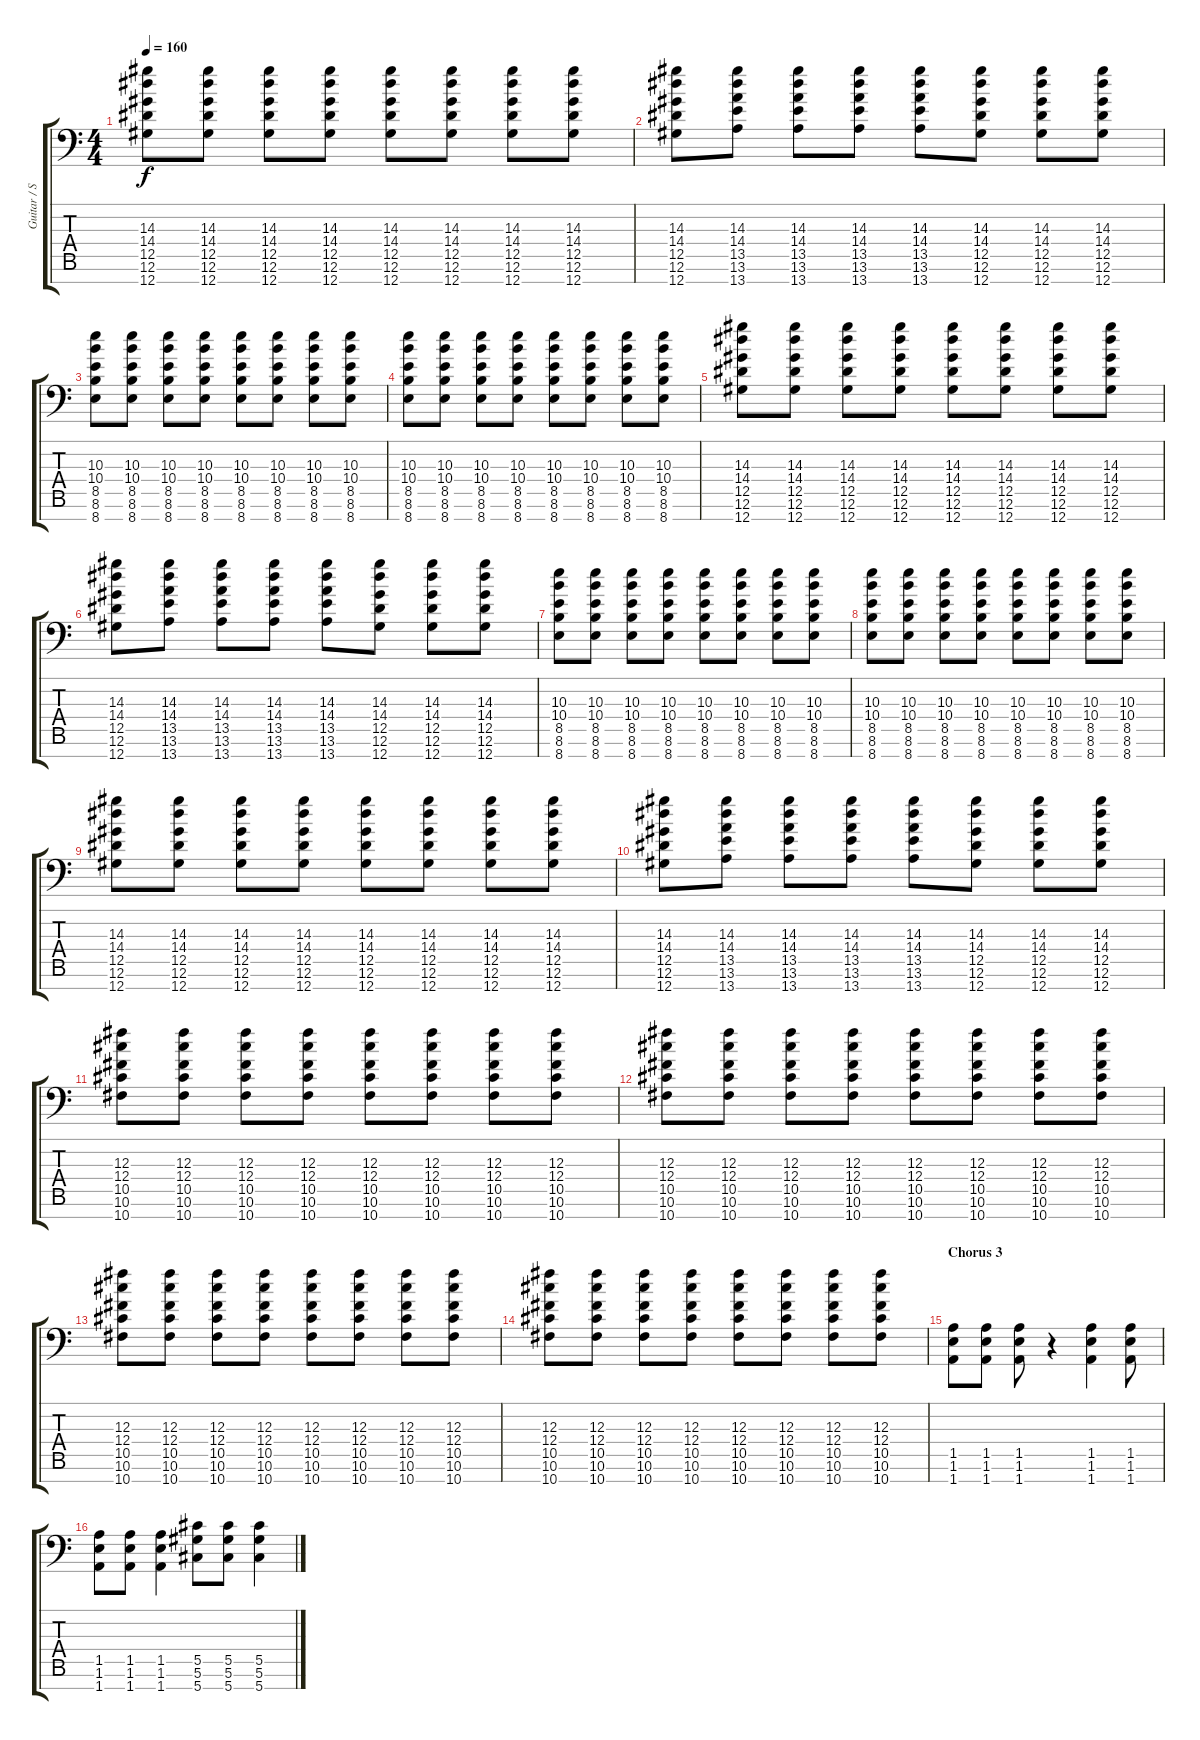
\track ("Guitar / Stephen Carpenter" "Guitar / S") {instrument overdrivenguitar}
\staff {score tabs}
\tuning (Eb4 Bb3 Gb3 Db3 Ab2 Eb2 Ab1) {hide}
\ts (4 4)
\tempo 160
\clef f4
\ks c
(14.3 14.4 12.5 12.6 12.7).8{dy f} (14.3 14.4 12.5 12.6 12.7).8 (14.3 14.4 12.5 12.6 12.7).8 (14.3 14.4 12.5 12.6 12.7).8 (14.3 14.4 12.5 12.6 12.7).8 (14.3 14.4 12.5 12.6 12.7).8 (14.3 14.4 12.5 12.6 12.7).8 (14.3 14.4 12.5 12.6 12.7).8 |
(14.3 14.4 12.5 12.6 12.7).8 (14.3 14.4 13.5 13.6 13.7).8 (14.3 14.4 13.5 13.6 13.7).8 (14.3 14.4 13.5 13.6 13.7).8 (14.3 14.4 13.5 13.6 13.7).8 (14.3 14.4 12.5 12.6 12.7).8 (14.3 14.4 12.5 12.6 12.7).8 (14.3 14.4 12.5 12.6 12.7).8 |
(10.3 10.4 8.5 8.6 8.7).8 (10.3 10.4 8.5 8.6 8.7).8 (10.3 10.4 8.5 8.6 8.7).8 (10.3 10.4 8.5 8.6 8.7).8 (10.3 10.4 8.5 8.6 8.7).8 (10.3 10.4 8.5 8.6 8.7).8 (10.3 10.4 8.5 8.6 8.7).8 (10.3 10.4 8.5 8.6 8.7).8 |
(10.3 10.4 8.5 8.6 8.7).8 (10.3 10.4 8.5 8.6 8.7).8 (10.3 10.4 8.5 8.6 8.7).8 (10.3 10.4 8.5 8.6 8.7).8 (10.3 10.4 8.5 8.6 8.7).8 (10.3 10.4 8.5 8.6 8.7).8 (10.3 10.4 8.5 8.6 8.7).8 (10.3 10.4 8.5 8.6 8.7).8 |
(14.3 14.4 12.5 12.6 12.7).8 (14.3 14.4 12.5 12.6 12.7).8 (14.3 14.4 12.5 12.6 12.7).8 (14.3 14.4 12.5 12.6 12.7).8 (14.3 14.4 12.5 12.6 12.7).8 (14.3 14.4 12.5 12.6 12.7).8 (14.3 14.4 12.5 12.6 12.7).8 (14.3 14.4 12.5 12.6 12.7).8 |
(14.3 14.4 12.5 12.6 12.7).8 (14.3 14.4 13.5 13.6 13.7).8 (14.3 14.4 13.5 13.6 13.7).8 (14.3 14.4 13.5 13.6 13.7).8 (14.3 14.4 13.5 13.6 13.7).8 (14.3 14.4 12.5 12.6 12.7).8 (14.3 14.4 12.5 12.6 12.7).8 (14.3 14.4 12.5 12.6 12.7).8 |
(10.3 10.4 8.5 8.6 8.7).8 (10.3 10.4 8.5 8.6 8.7).8 (10.3 10.4 8.5 8.6 8.7).8 (10.3 10.4 8.5 8.6 8.7).8 (10.3 10.4 8.5 8.6 8.7).8 (10.3 10.4 8.5 8.6 8.7).8 (10.3 10.4 8.5 8.6 8.7).8 (10.3 10.4 8.5 8.6 8.7).8 |
(10.3 10.4 8.5 8.6 8.7).8 (10.3 10.4 8.5 8.6 8.7).8 (10.3 10.4 8.5 8.6 8.7).8 (10.3 10.4 8.5 8.6 8.7).8 (10.3 10.4 8.5 8.6 8.7).8 (10.3 10.4 8.5 8.6 8.7).8 (10.3 10.4 8.5 8.6 8.7).8 (10.3 10.4 8.5 8.6 8.7).8 |
(14.3 14.4 12.5 12.6 12.7).8 (14.3 14.4 12.5 12.6 12.7).8 (14.3 14.4 12.5 12.6 12.7).8 (14.3 14.4 12.5 12.6 12.7).8 (14.3 14.4 12.5 12.6 12.7).8 (14.3 14.4 12.5 12.6 12.7).8 (14.3 14.4 12.5 12.6 12.7).8 (14.3 14.4 12.5 12.6 12.7).8 |
(14.3 14.4 12.5 12.6 12.7).8 (14.3 14.4 13.5 13.6 13.7).8 (14.3 14.4 13.5 13.6 13.7).8 (14.3 14.4 13.5 13.6 13.7).8 (14.3 14.4 13.5 13.6 13.7).8 (14.3 14.4 12.5 12.6 12.7).8 (14.3 14.4 12.5 12.6 12.7).8 (14.3 14.4 12.5 12.6 12.7).8 |
(12.3 12.4 10.5 10.6 10.7).8 (12.3 12.4 10.5 10.6 10.7).8 (12.3 12.4 10.5 10.6 10.7).8 (12.3 12.4 10.5 10.6 10.7).8 (12.3 12.4 10.5 10.6 10.7).8 (12.3 12.4 10.5 10.6 10.7).8 (12.3 12.4 10.5 10.6 10.7).8 (12.3 12.4 10.5 10.6 10.7).8 |
(12.3 12.4 10.5 10.6 10.7).8 (12.3 12.4 10.5 10.6 10.7).8 (12.3 12.4 10.5 10.6 10.7).8 (12.3 12.4 10.5 10.6 10.7).8 (12.3 12.4 10.5 10.6 10.7).8 (12.3 12.4 10.5 10.6 10.7).8 (12.3 12.4 10.5 10.6 10.7).8 (12.3 12.4 10.5 10.6 10.7).8 |
(12.3 12.4 10.5 10.6 10.7).8 (12.3 12.4 10.5 10.6 10.7).8 (12.3 12.4 10.5 10.6 10.7).8 (12.3 12.4 10.5 10.6 10.7).8 (12.3 12.4 10.5 10.6 10.7).8 (12.3 12.4 10.5 10.6 10.7).8 (12.3 12.4 10.5 10.6 10.7).8 (12.3 12.4 10.5 10.6 10.7).8 |
(12.3 12.4 10.5 10.6 10.7).8 (12.3 12.4 10.5 10.6 10.7).8 (12.3 12.4 10.5 10.6 10.7).8 (12.3 12.4 10.5 10.6 10.7).8 (12.3 12.4 10.5 10.6 10.7).8 (12.3 12.4 10.5 10.6 10.7).8 (12.3 12.4 10.5 10.6 10.7).8 (12.3 12.4 10.5 10.6 10.7).8 |
\section ("" "Chorus 3")
(1.5 1.6 1.7).8{volume 14} (1.5 1.6 1.7).8 (1.5 1.6 1.7).8 r.4 (1.5 1.6 1.7).4 (1.5 1.6 1.7).8 |
(1.5 1.6 1.7).8 (1.5 1.6 1.7).8 (1.5 1.6 1.7).4 (5.5 5.6 5.7).8 (5.5 5.6 5.7).8 (5.5 5.6 5.7).4
